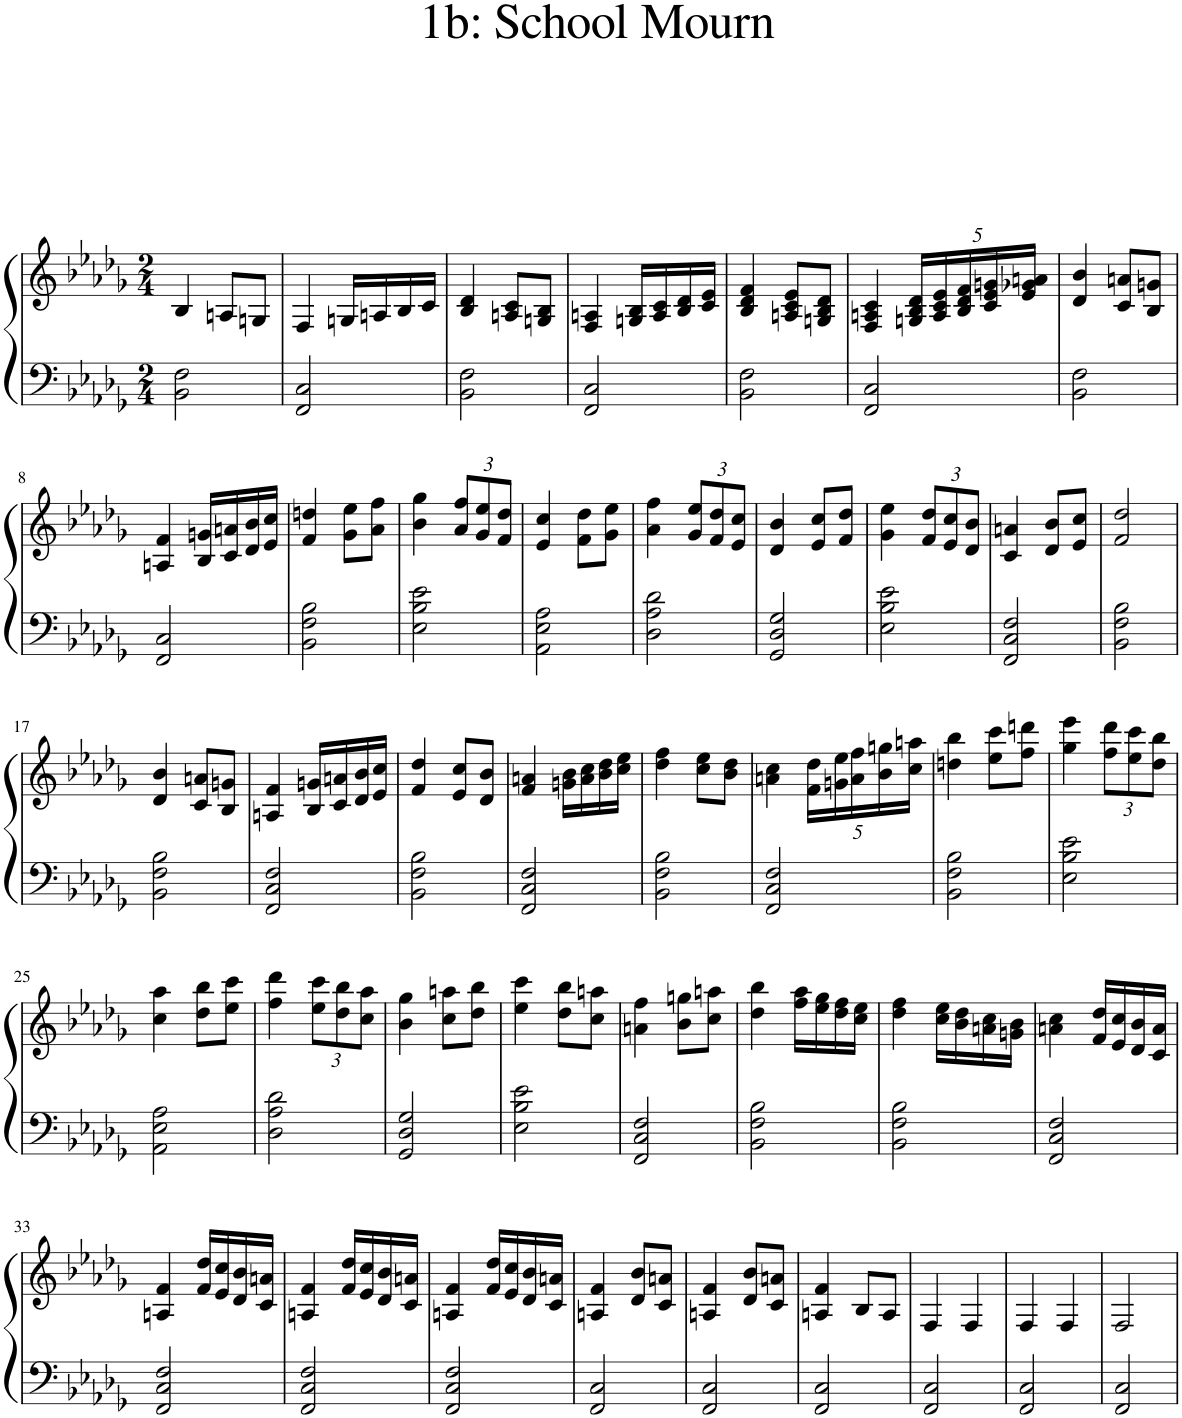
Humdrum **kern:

**kern	**kern
*part1	*part1
*staff2	*staff1
*I"Piano	*
*I'Pno.	*
*clefF4	*clefG2
*k[b-e-a-d-g-]	*k[b-e-a-d-g-]
*M2/4	*M2/4
=1	=1
2BB-\ 2F\	4B-/
.	8An/L
.	8Gn/J
=2	=2
2FF/ 2C/	4F/
.	16Gn/LL
.	16An/
.	16B-/
.	16c/JJ
=3	=3
2BB-\ 2F\	4B-/ 4d-/
.	8An/ 8c/L
.	8Gn/ 8B-/J
=4	=4
2FF/ 2C/	4F/ 4An/
.	16Gn/ 16B-/LL
.	16A/ 16c/
.	16B-/ 16d-/
.	16c/ 16e-/JJ
=5	=5
2BB-\ 2F\	4B-/ 4d-/ 4f/
.	8An/ 8c/ 8e-/L
.	8Gn/ 8B-/ 8d-/J
=6	=6
2FF/ 2C/	4F/ 4An/ 4c/
*	*Xbrackettup
.	20Gn/ 20B-/ 20d-/LL
.	20A/ 20c/ 20e-/
.	20B-/ 20d-/ 20f/
.	20c/ 20e-/ 20gn/
.	20e-/ 20g-X/ 20an/JJ
=7	=7
2BB-\ 2F\	4d-/ 4b-/
.	8c/ 8an/L
.	8B-/ 8gn/J
!!LO:LB:g=z
=8	=8
2FF/ 2C/	4An/ 4f/
.	16B-/ 16gn/LL
.	16c/ 16an/
.	16d-/ 16b-/
.	16e-/ 16cc/JJ
=9	=9
2BB-\ 2F\ 2B-\	4f/ 4ddn/
.	8g-\ 8ee-\L
.	8a-\ 8ff\J
=10	=10
2E-\ 2B-\ 2e-\	4b-\ 4gg-\
.	12a-/ 12ff/L
.	12g-/ 12ee-/
.	12f/ 12dd-/J
=11	=11
2AA-\ 2E-\ 2A-\	4e-/ 4cc/
.	8f\ 8dd-\L
.	8g-\ 8ee-\J
=12	=12
2D-\ 2A-\ 2d-\	4a-\ 4ff\
.	12g-/ 12ee-/L
.	12f/ 12dd-/
.	12e-/ 12cc/J
=13	=13
2GG-/ 2D-/ 2G-/	4d-/ 4b-/
.	8e-/ 8cc/L
.	8f/ 8dd-/J
=14	=14
2E-\ 2B-\ 2e-\	4g-\ 4ee-\
.	12f/ 12dd-/L
.	12e-/ 12cc/
.	12d-/ 12b-/J
=15	=15
2FF/ 2C/ 2F/	4c/ 4an/
.	8d-/ 8b-/L
.	8e-/ 8cc/J
=16	=16
2BB-\ 2F\ 2B-\	2f/ 2dd-/
!!LO:LB:g=z
=17	=17
2BB-\ 2F\ 2B-\	4d-/ 4b-/
.	8c/ 8an/L
.	8B-/ 8gn/J
=18	=18
2FF/ 2C/ 2F/	4An/ 4f/
.	16B-/ 16gn/LL
.	16c/ 16an/
.	16d-/ 16b-/
.	16e-/ 16cc/JJ
=19	=19
2BB-\ 2F\ 2B-\	4f/ 4dd-/
.	8e-/ 8cc/L
.	8d-/ 8b-/J
=20	=20
2FF/ 2C/ 2F/	4f/ 4an/
.	16gn\ 16b-\LL
.	16a\ 16cc\
.	16b-\ 16dd-\
.	16cc\ 16ee-\JJ
=21	=21
2BB-\ 2F\ 2B-\	4dd-\ 4ff\
.	8cc\ 8ee-\L
.	8b-\ 8dd-\J
=22	=22
2FF/ 2C/ 2F/	4an\ 4cc\
.	20f\ 20dd-\LL
.	20gn\ 20ee-\
.	20a\ 20ff\
.	20b-\ 20ggn\
.	20cc\ 20aan\JJ
=23	=23
2BB-\ 2F\ 2B-\	4ddn\ 4bb-\
.	8ee-\ 8ccc\L
.	8ff\ 8dddn\J
=24	=24
2E-\ 2B-\ 2e-\	4gg-\ 4eee-\
.	12ff\ 12ddd-\L
.	12ee-\ 12ccc\
.	12dd-\ 12bb-\J
!!LO:LB:g=z
=25	=25
2AA-\ 2E-\ 2A-\	4cc\ 4aa-\
.	8dd-\ 8bb-\L
.	8ee-\ 8ccc\J
=26	=26
2D-\ 2A-\ 2d-\	4ff\ 4ddd-\
.	12ee-\ 12ccc\L
.	12dd-\ 12bb-\
.	12cc\ 12aa-\J
=27	=27
2GG-/ 2D-/ 2G-/	4b-\ 4gg-\
.	8cc\ 8aan\L
.	8dd-\ 8bb-\J
=28	=28
2E-\ 2B-\ 2e-\	4ee-\ 4ccc\
.	8dd-\ 8bb-\L
.	8cc\ 8aan\J
=29	=29
2FF/ 2C/ 2F/	4an\ 4ff\
.	8b-\ 8ggn\L
.	8cc\ 8aan\J
=30	=30
2BB-\ 2F\ 2B-\	4dd-\ 4bb-\
.	16ff\ 16aa-\LL
.	16ee-\ 16gg-\
.	16dd-\ 16ff\
.	16cc\ 16ee-\JJ
=31	=31
2BB-\ 2F\ 2B-\	4dd-\ 4ff\
.	16cc\ 16ee-\LL
.	16b-\ 16dd-\
.	16an\ 16cc\
.	16gn\ 16b-\JJ
=32	=32
2FF/ 2C/ 2F/	4an\ 4cc\
.	16f/ 16dd-/LL
.	16e-/ 16cc/
.	16d-/ 16b-/
.	16c/ 16a/JJ
!!LO:LB:g=z
=33	=33
2FF/ 2C/ 2F/	4An/ 4f/
.	16f/ 16dd-/LL
.	16e-/ 16cc/
.	16d-/ 16b-/
.	16c/ 16an/JJ
=34	=34
2FF/ 2C/ 2F/	4An/ 4f/
.	16f/ 16dd-/LL
.	16e-/ 16cc/
.	16d-/ 16b-/
.	16c/ 16an/JJ
=35	=35
2FF/ 2C/ 2F/	4An/ 4f/
.	16f/ 16dd-/LL
.	16e-/ 16cc/
.	16d-/ 16b-/
.	16c/ 16an/JJ
=36	=36
2FF/ 2C/	4An/ 4f/
.	8d-/ 8b-/L
.	8c/ 8an/J
=37	=37
2FF/ 2C/	4An/ 4f/
.	8d-/ 8b-/L
.	8c/ 8an/J
=38	=38
2FF/ 2C/	4An/ 4f/
.	8B-/L
.	8A/J
=39	=39
2FF/ 2C/	4F/
.	4F/
=40	=40
2FF/ 2C/	4F/
.	4F/
=41	=41
2FF/ 2C/	2F/
=	=
*-	*-
